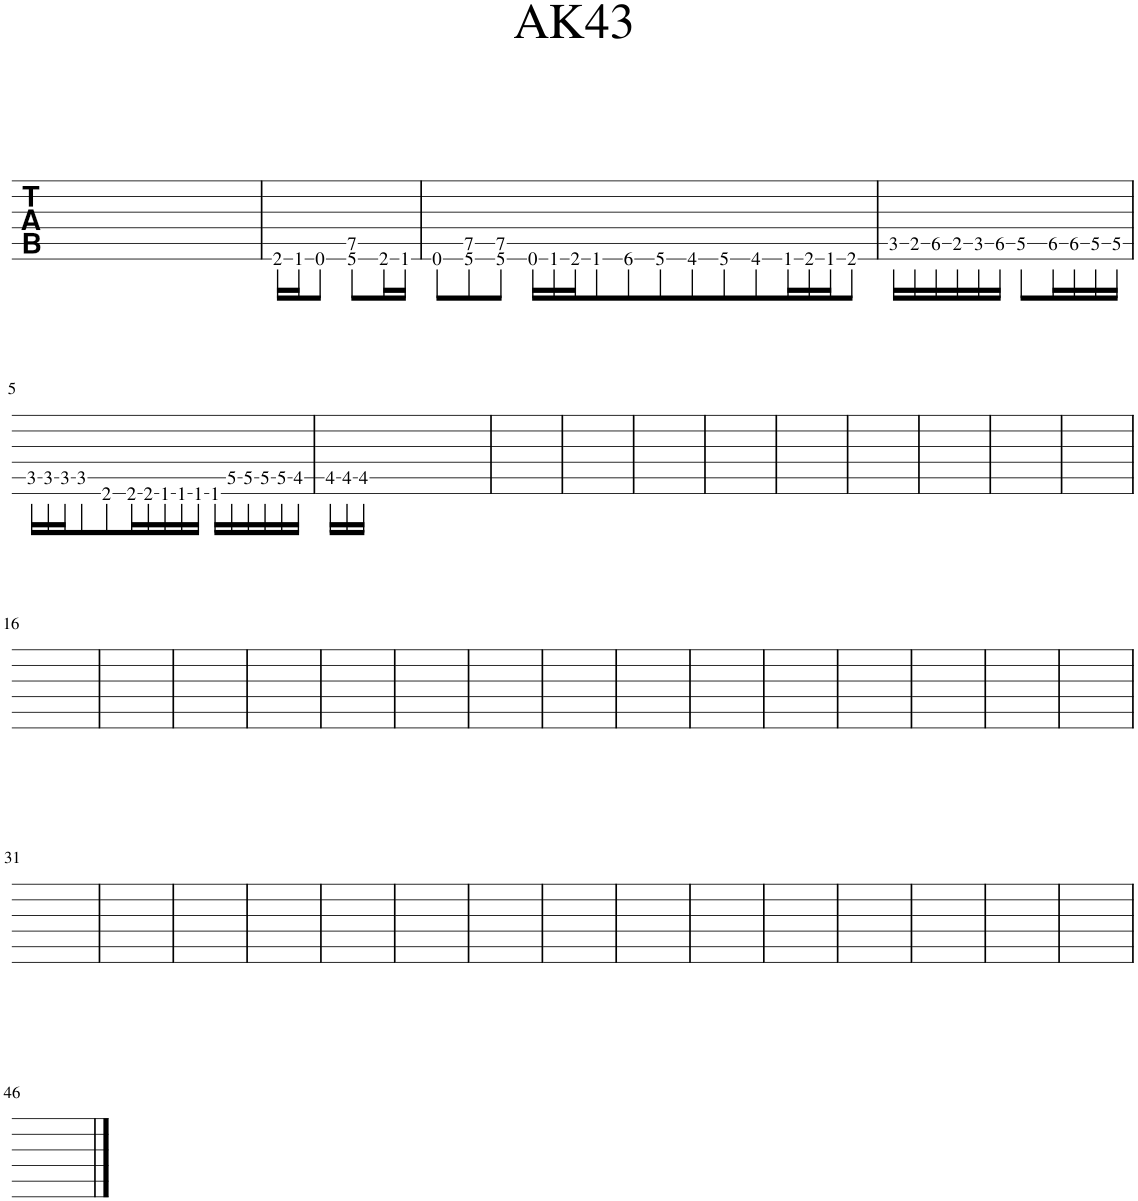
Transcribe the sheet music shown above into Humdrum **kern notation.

**kern
*part1
*staff1
*I"Guitarra elétrica
*I'Gui. El.
*stria6
*
*k[]
*M4/4
=1
16r
16r
8r
4r
2r
=2
*M2/4
16FF#\LL
16FF\J
8EE\J
8AA\ 8E\L
16FF#\L
16FF\JJ
=3
*M12/8
8EE\L
8AA\ 8E\
8AA\ 8E\J
16EE\LL
16FF\
16FF#\J
8FF\
8BB-\
8AA\
8GG#\
8AA\
8GG#\
16FF\L
16FF#\
16FF\J
8FF#\J
=4
*M6/8
16C\LL
16BB\
16E-\
16BB\
16C\
16E-\JJ
8D\L
16E-\L
16E-\
16D\
16D\JJ
!!LO:LB:g=z
=5
*M9/8
16C\LL
16C\
16C\J
8C\
8FF#\
16FF#\L
16FF#\
16FF\
16FF\
16FF\JJ
16FF\LL
16D\
16D\
16D\
16D\
16C#\JJ
=6
*M3/4
16C#\LL
16C#\
16C#\JJ
8r
8r
8r
8r
16r
=7
2.r
=8
2.r
=9
2.r
=10
2.r
=11
2.r
=12
2.r
=13
2.r
=14
2.r
=15
2.r
!!LO:LB:g=z
=16
2.r
=17
2.r
=18
2.r
=19
2.r
=20
2.r
=21
2.r
=22
2.r
=23
2.r
=24
2.r
=25
2.r
=26
2.r
=27
2.r
=28
2.r
=29
2.r
=30
2.r
!!LO:LB:g=z
=31
2.r
=32
2.r
=33
2.r
=34
2.r
=35
2.r
=36
2.r
=37
2.r
=38
2.r
=39
2.r
=40
2.r
=41
2.r
=42
2.r
=43
2.r
=44
2.r
=45
2.r
!!LO:LB:g=z
=46
2.r
==
*-
